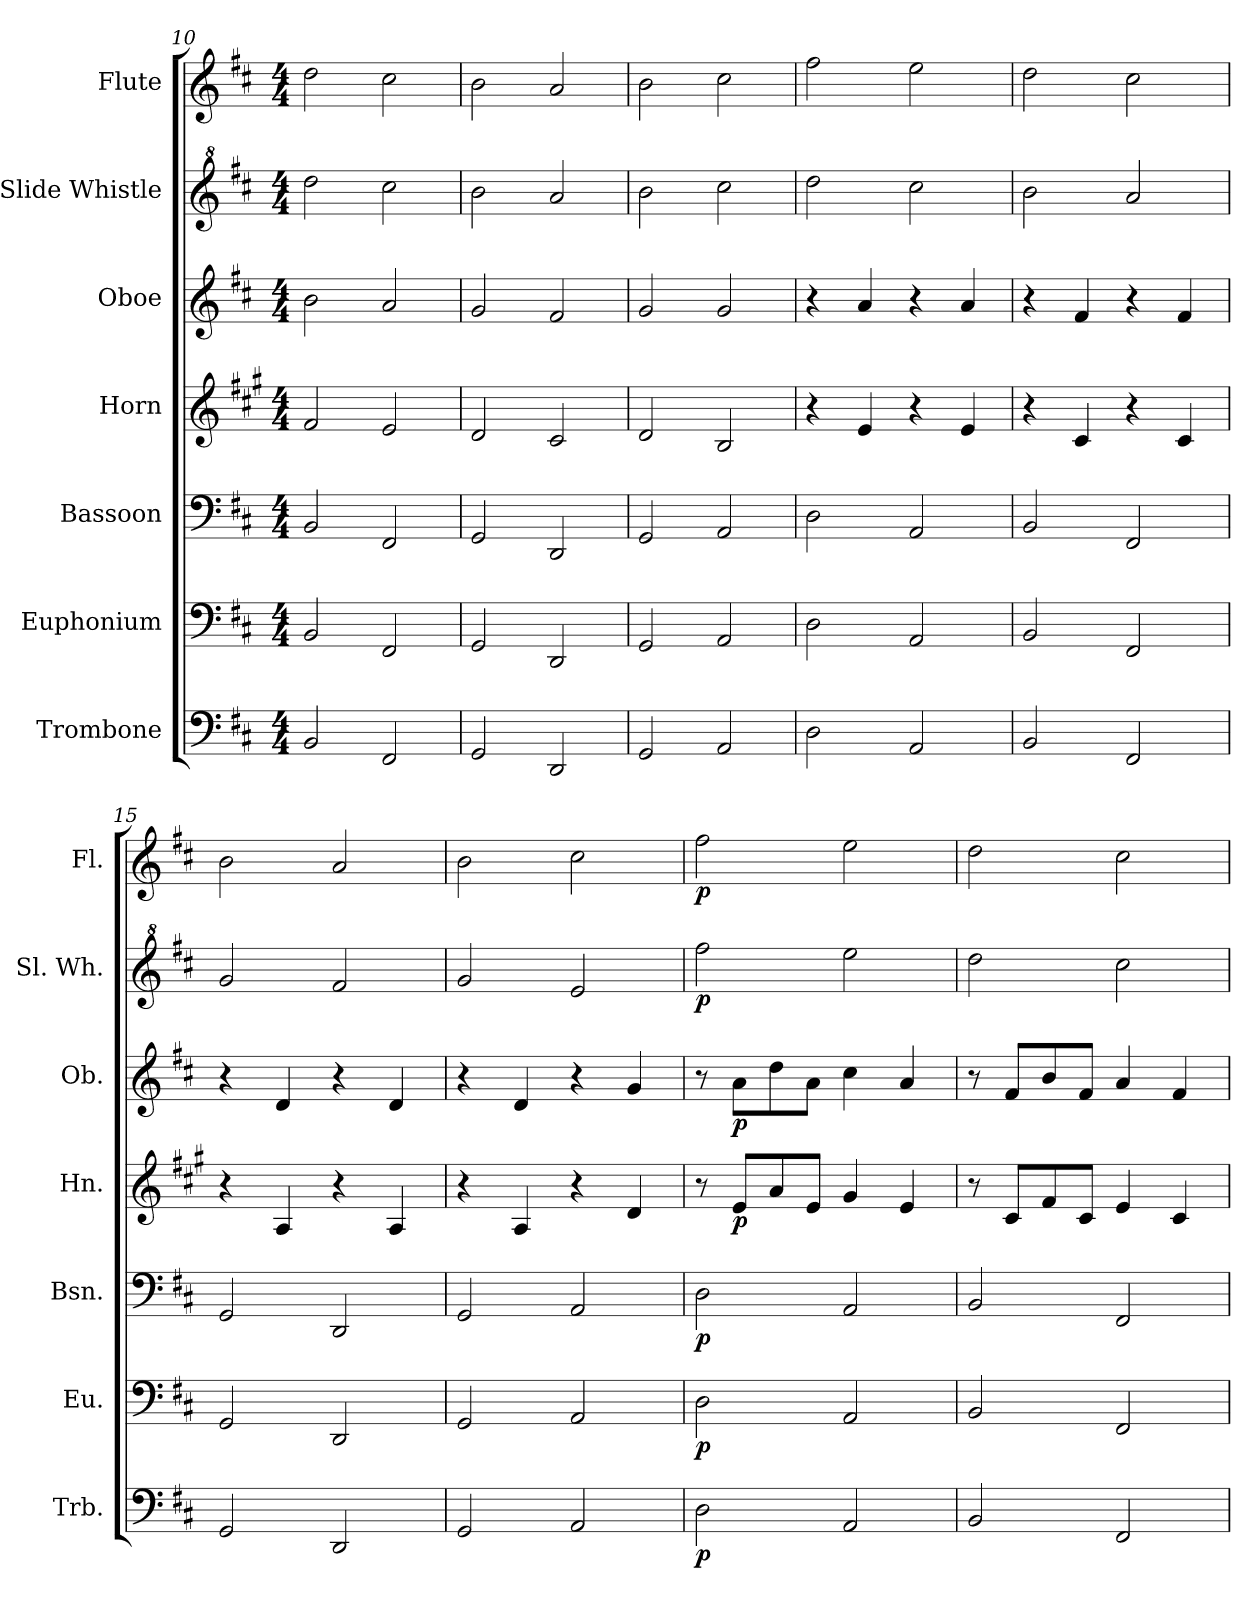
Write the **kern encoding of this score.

**kern	**dynam	**kern	**dynam	**kern	**dynam	**kern	**dynam	**kern	**dynam	**kern	**dynam	**kern	**dynam
*part7	*part7	*part6	*part6	*part5	*part5	*part4	*part4	*part3	*part3	*part2	*part2	*part1	*part1
*staff7	*staff7	*staff6	*staff6	*staff5	*staff5	*staff4	*staff4	*staff3	*staff3	*staff2	*staff2	*staff1	*staff1
*I"Trombone	*	*I"Euphonium	*	*I"Bassoon	*	*I"Horn	*	*I"Oboe	*	*I"Slide Whistle	*	*I"Flute	*
*I'Trb.	*	*I'Eu.	*	*I'Bsn.	*	*I'Hn.	*	*I'Ob.	*	*I'Sl. Wh.	*	*I'Fl.	*
*clefF4	*	*clefF4	*	*clefF4	*	*clefG2	*	*clefG2	*	*clefG^2	*	*clefG2	*
*	*	*	*	*	*	*ITrd4c7	*	*	*	*	*	*	*
*k[f#c#]	*	*k[f#c#]	*	*k[f#c#]	*	*k[f#c#]	*	*k[f#c#]	*	*k[f#c#]	*	*k[f#c#]	*
*M4/4	*	*M4/4	*	*M4/4	*	*M4/4	*	*M4/4	*	*M4/4	*	*M4/4	*
=10	=10	=10	=10	=10	=10	=10	=10	=10	=10	=10	=10	=10	=10
2BB/	.	2BB/	.	2BB/	.	2B/	.	2b\	.	2ddd\	.	2dd\	.
2FF#/	.	2FF#/	.	2FF#/	.	2A/	.	2a/	.	2ccc#\	.	2cc#\	.
=11	=11	=11	=11	=11	=11	=11	=11	=11	=11	=11	=11	=11	=11
2GG/	.	2GG/	.	2GG/	.	2G/	.	2g/	.	2bb\	.	2b\	.
2DD/	.	2DD/	.	2DD/	.	2F#/	.	2f#/	.	2aa/	.	2a/	.
!!LO:PB:g=z
=12	=12	=12	=12	=12	=12	=12	=12	=12	=12	=12	=12	=12	=12
2GG/	.	2GG/	.	2GG/	.	2G/	.	2g/	.	2bb\	.	2b\	.
2AA/	.	2AA/	.	2AA/	.	2E/	.	2g/	.	2ccc#\	.	2cc#\	.
=13	=13	=13	=13	=13	=13	=13	=13	=13	=13	=13	=13	=13	=13
2D\	.	2D\	.	2D\	.	4r	.	4r	.	2ddd\	.	2ff#\	.
.	.	.	.	.	.	4A/	.	4a/	.	.	.	.	.
2AA/	.	2AA/	.	2AA/	.	4r	.	4r	.	2ccc#\	.	2ee\	.
.	.	.	.	.	.	4A/	.	4a/	.	.	.	.	.
=14	=14	=14	=14	=14	=14	=14	=14	=14	=14	=14	=14	=14	=14
2BB/	.	2BB/	.	2BB/	.	4r	.	4r	.	2bb\	.	2dd\	.
.	.	.	.	.	.	4F#/	.	4f#/	.	.	.	.	.
2FF#/	.	2FF#/	.	2FF#/	.	4r	.	4r	.	2aa/	.	2cc#\	.
.	.	.	.	.	.	4F#/	.	4f#/	.	.	.	.	.
=15	=15	=15	=15	=15	=15	=15	=15	=15	=15	=15	=15	=15	=15
2GG/	.	2GG/	.	2GG/	.	4r	.	4r	.	2gg/	.	2b\	.
.	.	.	.	.	.	4D/	.	4d/	.	.	.	.	.
2DD/	.	2DD/	.	2DD/	.	4r	.	4r	.	2ff#/	.	2a/	.
.	.	.	.	.	.	4D/	.	4d/	.	.	.	.	.
=16	=16	=16	=16	=16	=16	=16	=16	=16	=16	=16	=16	=16	=16
2GG/	.	2GG/	.	2GG/	.	4r	.	4r	.	2gg/	.	2b\	.
.	.	.	.	.	.	4D/	.	4d/	.	.	.	.	.
2AA/	.	2AA/	.	2AA/	.	4r	.	4r	.	2ee/	.	2cc#\	.
.	.	.	.	.	.	4G/	.	4g/	.	.	.	.	.
=17	=17	=17	=17	=17	=17	=17	=17	=17	=17	=17	=17	=17	=17
!	!LO:DY:b	!	!LO:DY:b	!	!LO:DY:b	!	!	!	!	!	!LO:DY:b	!	!LO:DY:b
2D\	p	2D\	p	2D\	p	8r	.	8r	.	2fff#\	p	2ff#\	p
!	!	!	!	!	!	!	!LO:DY:b	!	!LO:DY:b	!	!	!	!
.	.	.	.	.	.	8A/L	p	8a\L	p	.	.	.	.
.	.	.	.	.	.	8d/	.	8dd\	.	.	.	.	.
.	.	.	.	.	.	8A/J	.	8a\J	.	.	.	.	.
2AA/	.	2AA/	.	2AA/	.	4c#/	.	4cc#\	.	2eee\	.	2ee\	.
.	.	.	.	.	.	4A/	.	4a/	.	.	.	.	.
=18	=18	=18	=18	=18	=18	=18	=18	=18	=18	=18	=18	=18	=18
2BB/	.	2BB/	.	2BB/	.	8r	.	8r	.	2ddd\	.	2dd\	.
.	.	.	.	.	.	8F#/L	.	8f#/L	.	.	.	.	.
.	.	.	.	.	.	8B/	.	8b/	.	.	.	.	.
.	.	.	.	.	.	8F#/J	.	8f#/J	.	.	.	.	.
2FF#/	.	2FF#/	.	2FF#/	.	4A/	.	4a/	.	2ccc#\	.	2cc#\	.
.	.	.	.	.	.	4F#/	.	4f#/	.	.	.	.	.
=	=	=	=	=	=	=	=	=	=	=	=	=	=
*-	*-	*-	*-	*-	*-	*-	*-	*-	*-	*-	*-	*-	*-
